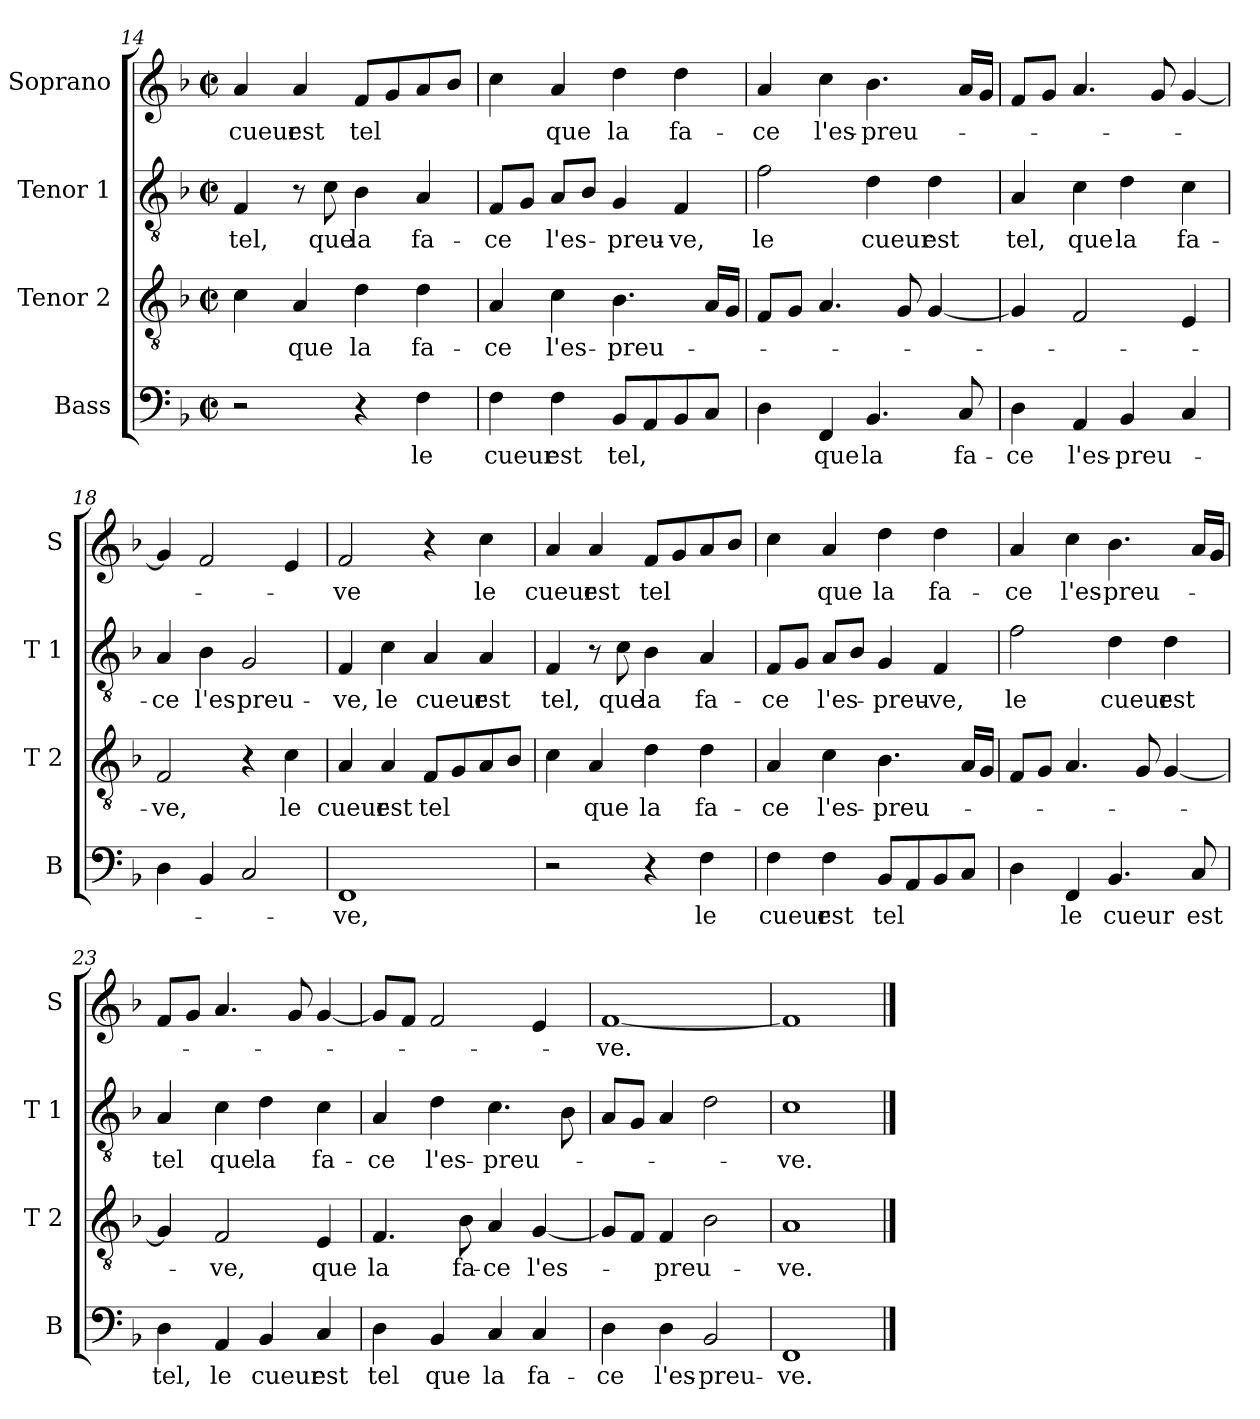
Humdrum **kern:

**kern	**text	**kern	**text	**kern	**text	**kern	**text
*part4	*part4	*part3	*part3	*part2	*part2	*part1	*part1
*staff4	*staff4	*staff3	*staff3	*staff2	*staff2	*staff1	*staff1
*I"Bass	*	*I"Tenor 2	*	*I"Tenor 1	*	*I"Soprano	*
*I'B	*	*I'T 2	*	*I'T 1	*	*I'S	*
*clefF4	*	*clefGv2	*	*clefGv2	*	*clefG2	*
*k[b-]	*	*k[b-]	*	*k[b-]	*	*k[b-]	*
*F:	*	*F:	*	*F:	*	*F:	*
*M2/2	*	*M2/2	*	*M2/2	*	*M2/2	*
*met(c|)	*	*met(c|)	*	*met(c|)	*	*met(c|)	*
=14	=14	=14	=14	=14	=14	=14	=14
!	!	!	!	!	!LO:LY:b	!	!LO:LY:b
2r	.	4c\	.	4F/	tel,	4a/	cueur
!	!	!	!LO:LY:b	!	!	!	!LO:LY:b
.	.	4A/	que	8r	.	4a/	est
!	!	!	!	!	!LO:LY:b	!	!
.	.	.	.	8c\	que	.	.
!	!	!	!LO:LY:b	!	!LO:LY:b	!	!LO:LY:b
4r	.	4d\	la	4B-\	la	8f/L	tel
.	.	.	.	.	.	8g/	.
!	!LO:LY:b	!	!LO:LY:b	!	!LO:LY:b	!	!
4F\	le	4d\	fa-	4A/	fa-	8a/	.
.	.	.	.	.	.	8b-/J	.
=15	=15	=15	=15	=15	=15	=15	=15
!	!LO:LY:b	!	!LO:LY:b	!	!LO:LY:b	!	!
4F\	cueur	4A/	-ce	8F/L	-ce	4cc\	.
.	.	.	.	8G/J	.	.	.
!	!LO:LY:b	!	!LO:LY:b	!	!LO:LY:b	!	!LO:LY:b
4F\	est	4c\	l'es-	8A/L	l'es-	4a/	que
.	.	.	.	8B-/J	.	.	.
!	!LO:LY:b	!	!LO:LY:b	!	!LO:LY:b	!	!LO:LY:b
8BB-/L	tel,	4.B-\	-preu-	4G/	-preu-	4dd\	la
8AA/	.	.	.	.	.	.	.
!	!	!	!	!	!LO:LY:b	!	!LO:LY:b
8BB-/	.	.	.	4F/	-ve,	4dd\	fa-
8C/J	.	16A/LL	.	.	.	.	.
.	.	16G/JJ	.	.	.	.	.
=16	=16	=16	=16	=16	=16	=16	=16
!	!	!	!	!	!LO:LY:b	!	!LO:LY:b
4D\	.	8F/L	.	2f\	le	4a/	-ce
.	.	8G/J	.	.	.	.	.
!	!LO:LY:b	!	!	!	!	!	!LO:LY:b
4FF/	que	4.A/	.	.	.	4cc\	l'es-
!	!LO:LY:b	!	!	!	!LO:LY:b	!	!LO:LY:b
4.BB-/	la	.	.	4d\	cueur	4.b-\	-preu-
.	.	8G/	.	.	.	.	.
!	!	!	!	!	!LO:LY:b	!	!
.	.	[4G/	.	4d\	est	.	.
!	!LO:LY:b	!	!	!	!	!	!
8C/	fa-	.	.	.	.	16a/LL	.
.	.	.	.	.	.	16g/JJ	.
!!LO:LB:g=z
=17	=17	=17	=17	=17	=17	=17	=17
!	!LO:LY:b	!	!	!	!LO:LY:b	!	!
4D\	-ce	4G/]	.	4A/	tel,	8f/L	.
.	.	.	.	.	.	8g/J	.
!	!LO:LY:b	!	!	!	!LO:LY:b	!	!
4AA/	l'es-	2F/	.	4c\	que	4.a/	.
!	!LO:LY:b	!	!	!	!LO:LY:b	!	!
4BB-/	-preu-	.	.	4d\	la	.	.
.	.	.	.	.	.	8g/	.
!	!	!	!	!	!LO:LY:b	!	!
4C/	.	4E/	.	4c\	fa-	[4g/	.
=18	=18	=18	=18	=18	=18	=18	=18
!	!	!	!LO:LY:b	!	!LO:LY:b	!	!
4D\	.	2F/	-ve,	4A/	-ce	4g/]	.
!	!	!	!	!	!LO:LY:b	!	!
4BB-/	.	.	.	4B-\	l'es-	2f/	.
!	!	!	!	!	!LO:LY:b	!	!
2C/	.	4r	.	2G/	-preu-	.	.
!	!	!	!LO:LY:b	!	!	!	!
.	.	4c\	le	.	.	4e/	.
=19	=19	=19	=19	=19	=19	=19	=19
!	!LO:LY:b	!	!LO:LY:b	!	!LO:LY:b	!	!LO:LY:b
1FF	-ve,	4A/	cueur	4F/	-ve,	2f/	-ve
!	!	!	!LO:LY:b	!	!LO:LY:b	!	!
.	.	4A/	est	4c\	le	.	.
!	!	!	!LO:LY:b	!	!LO:LY:b	!	!
.	.	8F/L	tel	4A/	cueur	4r	.
.	.	8G/	.	.	.	.	.
!	!	!	!	!	!LO:LY:b	!	!LO:LY:b
.	.	8A/	.	4A/	est	4cc\	le
.	.	8B-/J	.	.	.	.	.
=20	=20	=20	=20	=20	=20	=20	=20
!	!	!	!	!	!LO:LY:b	!	!LO:LY:b
2r	.	4c\	.	4F/	tel,	4a/	cueur
!	!	!	!LO:LY:b	!	!	!	!LO:LY:b
.	.	4A/	que	8r	.	4a/	est
!	!	!	!	!	!LO:LY:b	!	!
.	.	.	.	8c\	que	.	.
!	!	!	!LO:LY:b	!	!LO:LY:b	!	!LO:LY:b
4r	.	4d\	la	4B-\	la	8f/L	tel
.	.	.	.	.	.	8g/	.
!	!LO:LY:b	!	!LO:LY:b	!	!LO:LY:b	!	!
4F\	le	4d\	fa-	4A/	fa-	8a/	.
.	.	.	.	.	.	8b-/J	.
=21	=21	=21	=21	=21	=21	=21	=21
!	!LO:LY:b	!	!LO:LY:b	!	!LO:LY:b	!	!
4F\	cueur	4A/	-ce	8F/L	-ce	4cc\	.
.	.	.	.	8G/J	.	.	.
!	!LO:LY:b	!	!LO:LY:b	!	!LO:LY:b	!	!LO:LY:b
4F\	est	4c\	l'es-	8A/L	l'es-	4a/	que
.	.	.	.	8B-/J	.	.	.
!	!LO:LY:b	!	!LO:LY:b	!	!LO:LY:b	!	!LO:LY:b
8BB-/L	tel	4.B-\	-preu-	4G/	-preu-	4dd\	la
8AA/	.	.	.	.	.	.	.
!	!	!	!	!	!LO:LY:b	!	!LO:LY:b
8BB-/	.	.	.	4F/	-ve,	4dd\	fa-
8C/J	.	16A/LL	.	.	.	.	.
.	.	16G/JJ	.	.	.	.	.
!!LO:LB:g=z
=22	=22	=22	=22	=22	=22	=22	=22
!	!	!	!	!	!LO:LY:b	!	!LO:LY:b
4D\	.	8F/L	.	2f\	le	4a/	-ce
.	.	8G/J	.	.	.	.	.
!	!LO:LY:b	!	!	!	!	!	!LO:LY:b
4FF/	le	4.A/	.	.	.	4cc\	l'es-
!	!LO:LY:b	!	!	!	!LO:LY:b	!	!LO:LY:b
4.BB-/	cueur	.	.	4d\	cueur	4.b-\	-preu-
.	.	8G/	.	.	.	.	.
!	!	!	!	!	!LO:LY:b	!	!
.	.	[4G/	.	4d\	est	.	.
!	!LO:LY:b	!	!	!	!	!	!
8C/	est	.	.	.	.	16a/LL	.
.	.	.	.	.	.	16g/JJ	.
=23	=23	=23	=23	=23	=23	=23	=23
!	!LO:LY:b	!	!	!	!LO:LY:b	!	!
4D\	tel,	4G/]	.	4A/	tel	8f/L	.
.	.	.	.	.	.	8g/J	.
!	!LO:LY:b	!	!LO:LY:b	!	!LO:LY:b	!	!
4AA/	le	2F/	-ve,	4c\	que	4.a/	.
!	!LO:LY:b	!	!	!	!LO:LY:b	!	!
4BB-/	cueur	.	.	4d\	la	.	.
.	.	.	.	.	.	8g/	.
!	!LO:LY:b	!	!LO:LY:b	!	!LO:LY:b	!	!
4C/	est	4E/	que	4c\	fa-	[4g/	.
=24	=24	=24	=24	=24	=24	=24	=24
!	!LO:LY:b	!	!LO:LY:b	!	!LO:LY:b	!	!
4D\	tel	4.F/	la	4A/	-ce	8g/L]	.
.	.	.	.	.	.	8f/J	.
!	!LO:LY:b	!	!	!	!LO:LY:b	!	!
4BB-/	que	.	.	4d\	l'es-	2f/	.
!	!	!	!LO:LY:b	!	!	!	!
.	.	8B-\	fa-	.	.	.	.
!	!LO:LY:b	!	!LO:LY:b	!	!LO:LY:b	!	!
4C/	la	4A/	-ce	4.c\	-preu-	.	.
!	!LO:LY:b	!	!LO:LY:b	!	!	!	!
4C/	fa-	[4G/	l'es-	.	.	4e/	.
.	.	.	.	8B-\	.	.	.
=25	=25	=25	=25	=25	=25	=25	=25
!	!LO:LY:b	!	!	!	!	!	!LO:LY:b
4D\	-ce	8G/L]	.	8A/L	.	[1f	-ve.
.	.	8F/J	.	8G/J	.	.	.
!	!LO:LY:b	!	!LO:LY:b	!	!	!	!
4D\	l'es-	4F/	-preu-	4A/	.	.	.
!	!LO:LY:b	!	!	!	!	!	!
2BB-/	-preu-	2B-\	.	2d\	.	.	.
=26	=26	=26	=26	=26	=26	=26	=26
!	!LO:LY:b	!	!LO:LY:b	!	!LO:LY:b	!	!
1FF	-ve.	1A	-ve.	1c	-ve.	1f]	.
==	==	==	==	==	==	==	==
*-	*-	*-	*-	*-	*-	*-	*-
